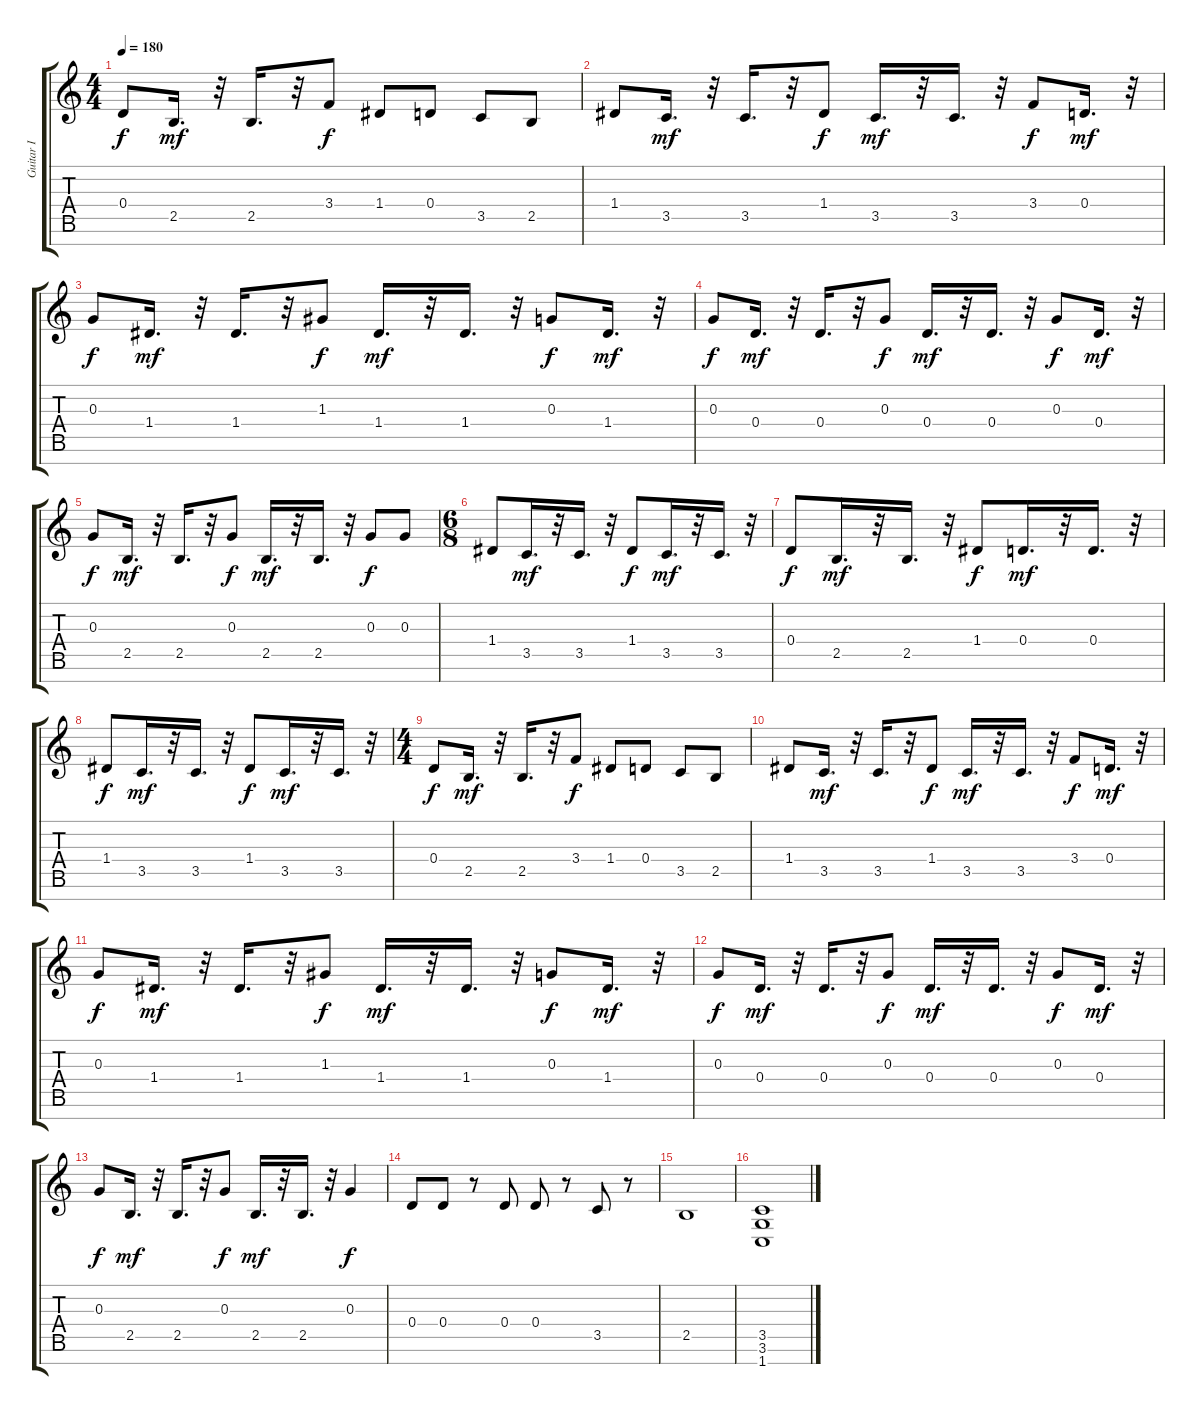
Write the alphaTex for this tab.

\track ("Guitar I" "Guitar I") {instrument distortionguitar}
\staff {score tabs}
\tuning (E4 B3 G3 D3 A2 E2 B1) {hide}
\ts (4 4)
\tempo 180
\clef g2
\ks c
0.4.8{dy f} 2.5.16{d dy mf} r.32 2.5.16{d} r.32 3.4.8{dy f} 1.4.8 0.4.8 3.5.8 2.5.8 |
1.4.8 3.5.16{d dy mf} r.32 3.5.16{d} r.32 1.4.8{dy f} 3.5.16{d dy mf} r.32 3.5.16{d} r.32 3.4.8{dy f} 0.4.16{d dy mf} r.32 |
0.3.8{dy f} 1.4.16{d dy mf} r.32 1.4.16{d} r.32 1.3.8{dy f} 1.4.16{d dy mf} r.32 1.4.16{d} r.32 0.3.8{dy f} 1.4.16{d dy mf} r.32 |
0.3.8{dy f} 0.4.16{d dy mf} r.32 0.4.16{d} r.32 0.3.8{dy f} 0.4.16{d dy mf} r.32 0.4.16{d} r.32 0.3.8{dy f} 0.4.16{d dy mf} r.32 |
0.3.8{dy f} 2.5.16{d dy mf} r.32 2.5.16{d} r.32 0.3.8{dy f} 2.5.16{d dy mf} r.32 2.5.16{d} r.32 0.3.8{dy f} 0.3.8 |
\ts (6 8)
1.4.8 3.5.16{d dy mf} r.32 3.5.16{d} r.32 1.4.8{dy f} 3.5.16{d dy mf} r.32 3.5.16{d} r.32 |
0.4.8{dy f} 2.5.16{d dy mf} r.32 2.5.16{d} r.32 1.4.8{dy f} 0.4.16{d dy mf} r.32 0.4.16{d} r.32 |
1.4.8{dy f} 3.5.16{d dy mf} r.32 3.5.16{d} r.32 1.4.8{dy f} 3.5.16{d dy mf} r.32 3.5.16{d} r.32 |
\ts (4 4)
0.4.8{dy f} 2.5.16{d dy mf} r.32 2.5.16{d} r.32 3.4.8{dy f} 1.4.8 0.4.8 3.5.8 2.5.8 |
1.4.8 3.5.16{d dy mf} r.32 3.5.16{d} r.32 1.4.8{dy f} 3.5.16{d dy mf} r.32 3.5.16{d} r.32 3.4.8{dy f} 0.4.16{d dy mf} r.32 |
0.3.8{dy f} 1.4.16{d dy mf} r.32 1.4.16{d} r.32 1.3.8{dy f} 1.4.16{d dy mf} r.32 1.4.16{d} r.32 0.3.8{dy f} 1.4.16{d dy mf} r.32 |
0.3.8{dy f} 0.4.16{d dy mf} r.32 0.4.16{d} r.32 0.3.8{dy f} 0.4.16{d dy mf} r.32 0.4.16{d} r.32 0.3.8{dy f} 0.4.16{d dy mf} r.32 |
0.3.8{dy f} 2.5.16{d dy mf} r.32 2.5.16{d} r.32 0.3.8{dy f} 2.5.16{d dy mf} r.32 2.5.16{d} r.32 0.3.4{dy f} |
0.4.8 0.4.8 r.8 0.4.8 0.4.8 r.8 3.5.8 r.8 |
2.5.1 |
(3.5 3.6 1.7).1{volume 15}
